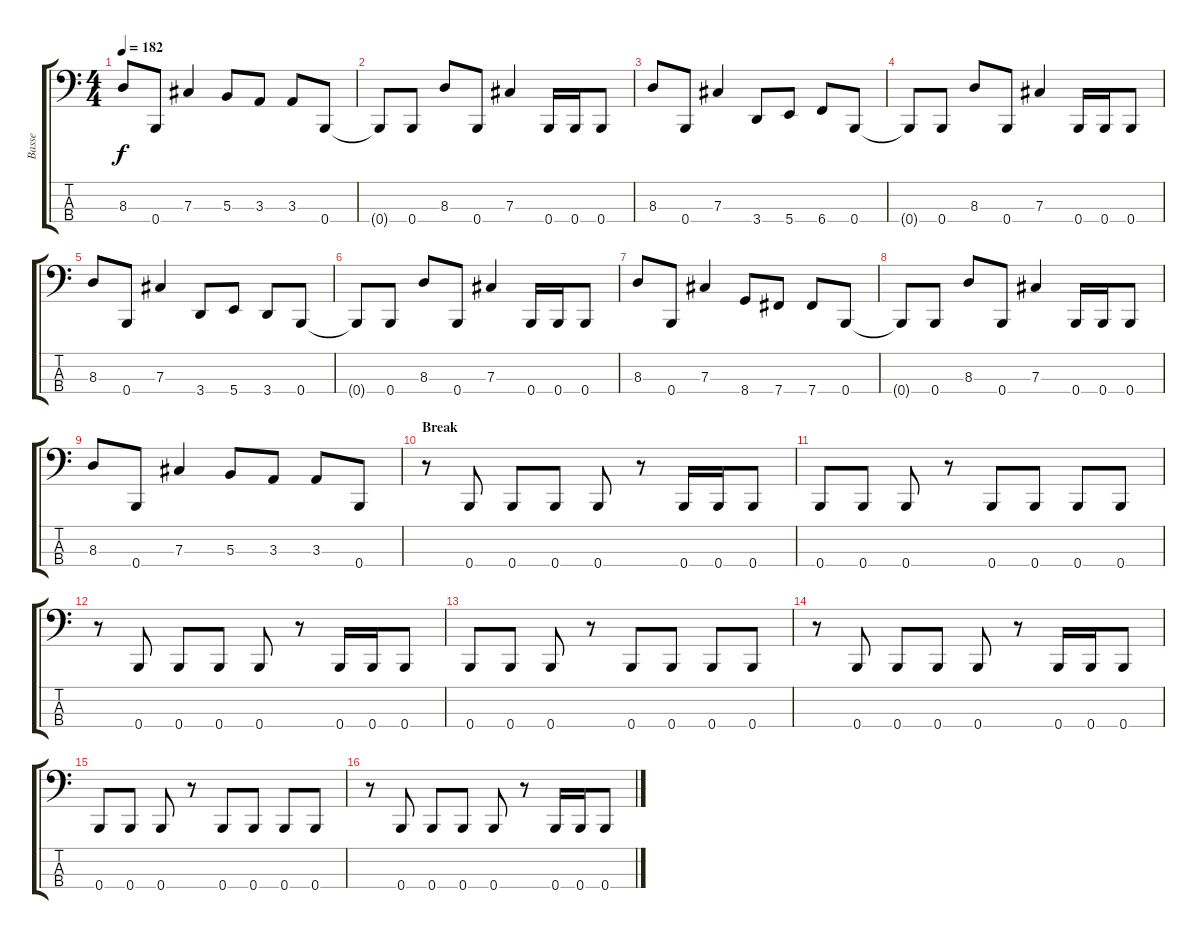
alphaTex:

\track ("Basse" "Basse") {instrument electricbasspick}
\staff {score tabs}
\tuning (E2 B1 Gb1 B0) {hide}
\ts (4 4)
\tempo 182
\clef f4
\ks c
8.3.8{dy f} 0.4.8 7.3.4 5.3.8 3.3.8 3.3.8 0.4.8 |
0.4{t}.8 0.4.8 8.3.8 0.4.8 7.3.4 0.4.16 0.4.16 0.4.8 |
8.3.8 0.4.8 7.3.4 3.4.8 5.4.8 6.4.8 0.4.8 |
0.4{t}.8 0.4.8 8.3.8 0.4.8 7.3.4 0.4.16 0.4.16 0.4.8 |
8.3.8 0.4.8 7.3.4 3.4.8 5.4.8 3.4.8 0.4.8 |
0.4{t}.8 0.4.8 8.3.8 0.4.8 7.3.4 0.4.16 0.4.16 0.4.8 |
8.3.8 0.4.8 7.3.4 8.4.8 7.4.8 7.4.8 0.4.8 |
0.4{t}.8 0.4.8 8.3.8 0.4.8 7.3.4 0.4.16 0.4.16 0.4.8 |
8.3.8 0.4.8 7.3.4 5.3.8 3.3.8 3.3.8 0.4.8 |
\section ("" "Break")
r.8 0.4.8 0.4.8 0.4.8 0.4.8 r.8 0.4.16 0.4.16 0.4.8 |
0.4.8 0.4.8 0.4.8 r.8 0.4.8 0.4.8 0.4.8 0.4.8 |
r.8 0.4.8 0.4.8 0.4.8 0.4.8 r.8 0.4.16 0.4.16 0.4.8 |
0.4.8 0.4.8 0.4.8 r.8 0.4.8 0.4.8 0.4.8 0.4.8 |
r.8 0.4.8 0.4.8 0.4.8 0.4.8 r.8 0.4.16 0.4.16 0.4.8 |
0.4.8 0.4.8 0.4.8 r.8 0.4.8 0.4.8 0.4.8 0.4.8 |
r.8 0.4.8 0.4.8 0.4.8 0.4.8 r.8 0.4.16 0.4.16 0.4.8
